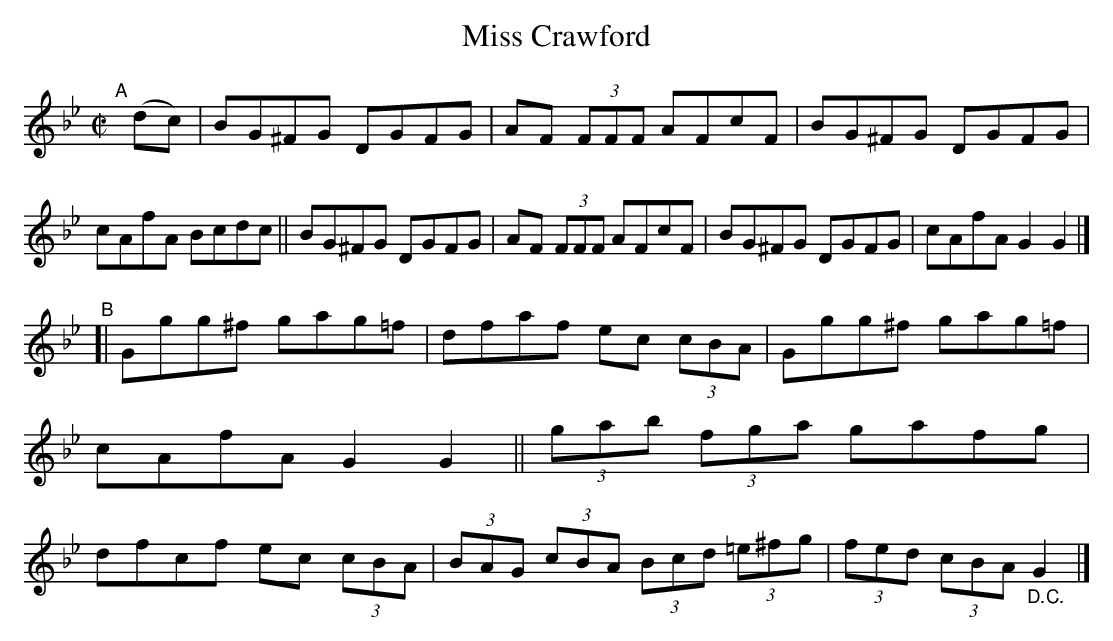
X:1
T: Miss Crawford
M: C|
L: 1/8
K: Gm
"^A"[|] (dc) \
 | BG^FG DGFG | AF (3FFF AFcF | BG^FG DGFG | cAfA Bcdc \
|| BG^FG DGFG | AF (3FFF AFcF | BG^FG DGFG | cAfA G2G2 |]
"^B"\
[| Ggg^f gag=f | dfaf ec (3cBA | Ggg^f gag=f | cAfA G2G2 \
|| (3gab (3fga gafg | dfcf ec (3cBA | (3BAG (3cBA (3Bcd (3=e^fg | (3fed (3cBA "_D.C."G2 |]
